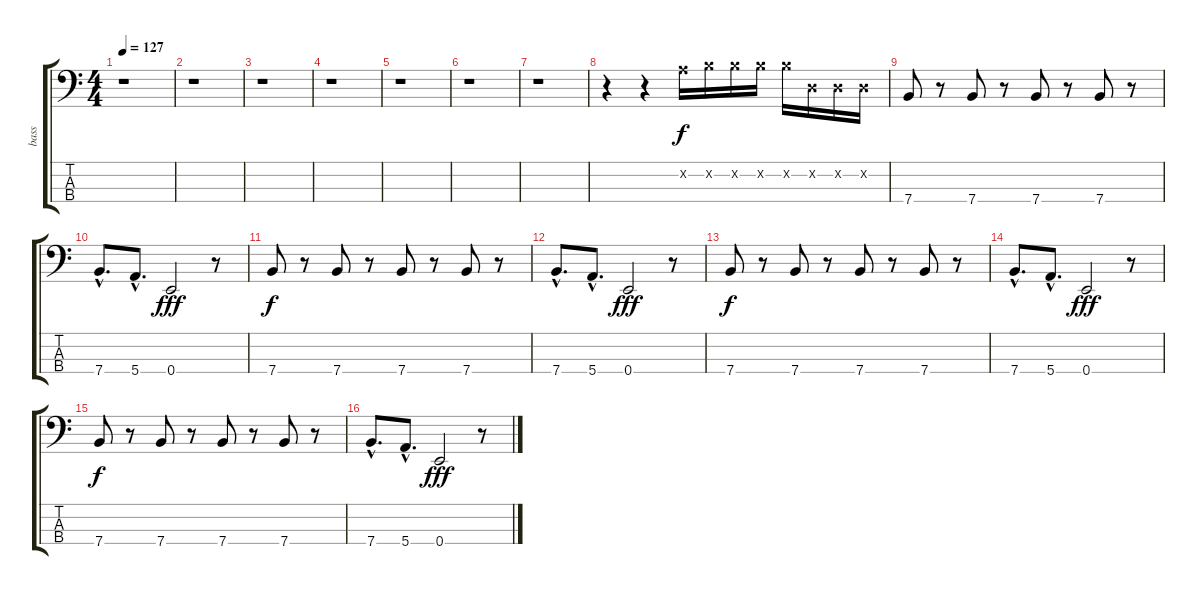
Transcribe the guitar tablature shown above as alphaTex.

\track ("bass" "bass") {instrument electricbasspick}
\staff {score tabs}
\tuning (G2 D2 A1 E1) {hide}
\ts (4 4)
\tempo 127
\clef f4
\ks c
r.1{dy f instrument electricbasspick} |
r.1 |
r.1 |
r.1 |
r.1 |
r.1 |
r.1 |
r.4 r.4 7.2{x}.16 9.2{x}.16 9.2{x}.16 9.2{x}.16 9.2{x}.16 0.2{x}.16 0.2{x}.16 0.2{x}.16 |
7.4.8 r.8 7.4.8 r.8 7.4.8 r.8 7.4.8 r.8 |
7.4{hac}.8{d} 5.4{hac}.8{d} 0.4.2{dy fff} r.8 |
7.4.8{dy f} r.8 7.4.8 r.8 7.4.8 r.8 7.4.8 r.8 |
7.4{hac}.8{d} 5.4{hac}.8{d} 0.4.2{dy fff} r.8 |
7.4.8{dy f} r.8 7.4.8 r.8 7.4.8 r.8 7.4.8 r.8 |
7.4{hac}.8{d} 5.4{hac}.8{d} 0.4.2{dy fff} r.8 |
7.4.8{dy f} r.8 7.4.8 r.8 7.4.8 r.8 7.4.8 r.8 |
7.4{hac}.8{d} 5.4{hac}.8{d} 0.4.2{dy fff} r.8
